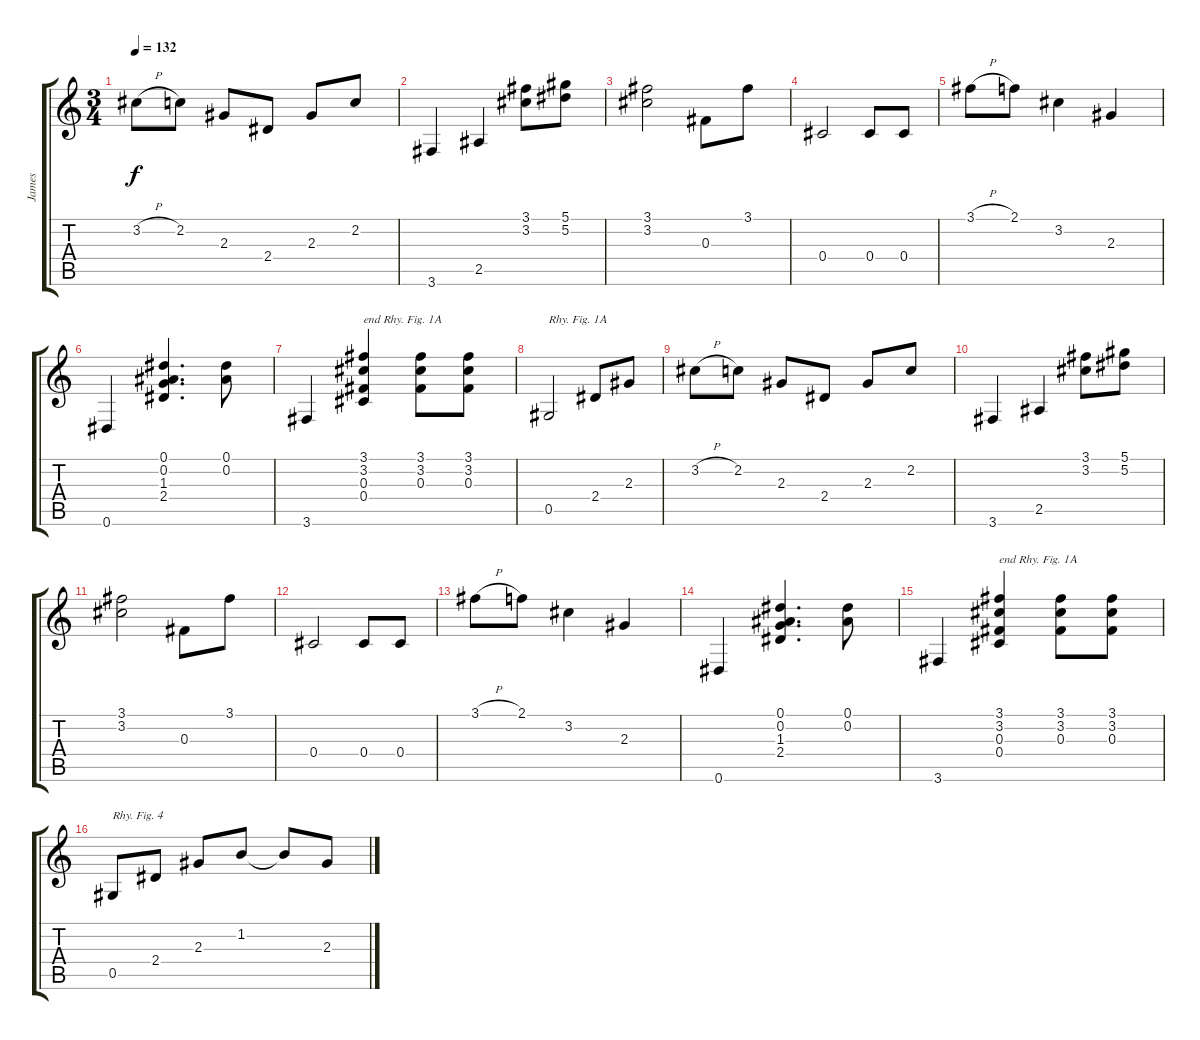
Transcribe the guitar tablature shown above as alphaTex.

\track ("James" "James") {instrument electricguitarjazz}
\staff {score tabs}
\tuning (Eb4 Bb3 Gb3 Db3 Ab2 Eb2) {hide}
\ts (3 4)
\tempo 132
\clef g2
\ks c
3.2{h}.8{dy f} 2.2.8 2.3.8 2.4.8 2.3.8 2.2.8 |
3.6.4 2.5.4 (3.1 3.2).8 (5.1 5.2).8 |
(3.1 3.2).2 0.3.8 3.1.8 |
0.4.2 0.4.8 0.4.8 |
3.1{h}.8 2.1.8 3.2.4 2.3.4 |
0.6.4 (0.1 0.2 1.3 2.4).4{d} (0.1 0.2).8 |
3.6.4 (3.1 3.2 0.3 0.4).4{txt "end Rhy. Fig. 1A"} (3.1 3.2 0.3).8 (3.1 3.2 0.3).8 |
0.5.2{txt "Rhy. Fig. 1A"} 2.4.8 2.3.8 |
3.2{h}.8 2.2.8 2.3.8 2.4.8 2.3.8 2.2.8 |
3.6.4 2.5.4 (3.1 3.2).8 (5.1 5.2).8 |
(3.1 3.2).2 0.3.8 3.1.8 |
0.4.2 0.4.8 0.4.8 |
3.1{h}.8 2.1.8 3.2.4 2.3.4 |
0.6.4 (0.1 0.2 1.3 2.4).4{d} (0.1 0.2).8 |
3.6.4 (3.1 3.2 0.3 0.4).4{txt "end Rhy. Fig. 1A"} (3.1 3.2 0.3).8 (3.1 3.2 0.3).8 |
0.5.8{txt "Rhy. Fig. 4"} 2.4.8 2.3.8 1.2.8 1.2{t}.8 2.3.8
